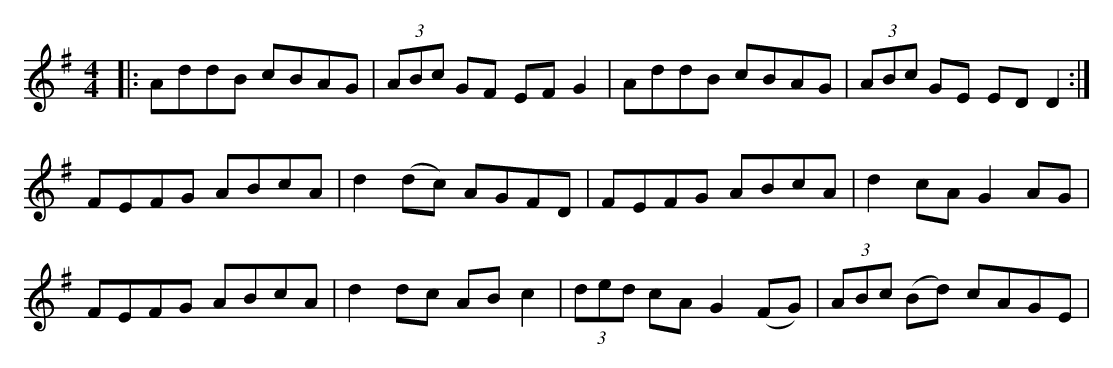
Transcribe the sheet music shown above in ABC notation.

X:1
M:4/4
K:Dmix
|:AddB cBAG|(3ABc GF EF G2|AddB cBAG|(3ABc GE ED D2:|
FEFG ABcA|d2 (dc) AGFD|FEFG ABcA|d2 cA G2 AG|
FEFG ABcA|d2 dc AB c2|(3ded cA G2 (FG)|(3ABc (Bd) cAGE|
